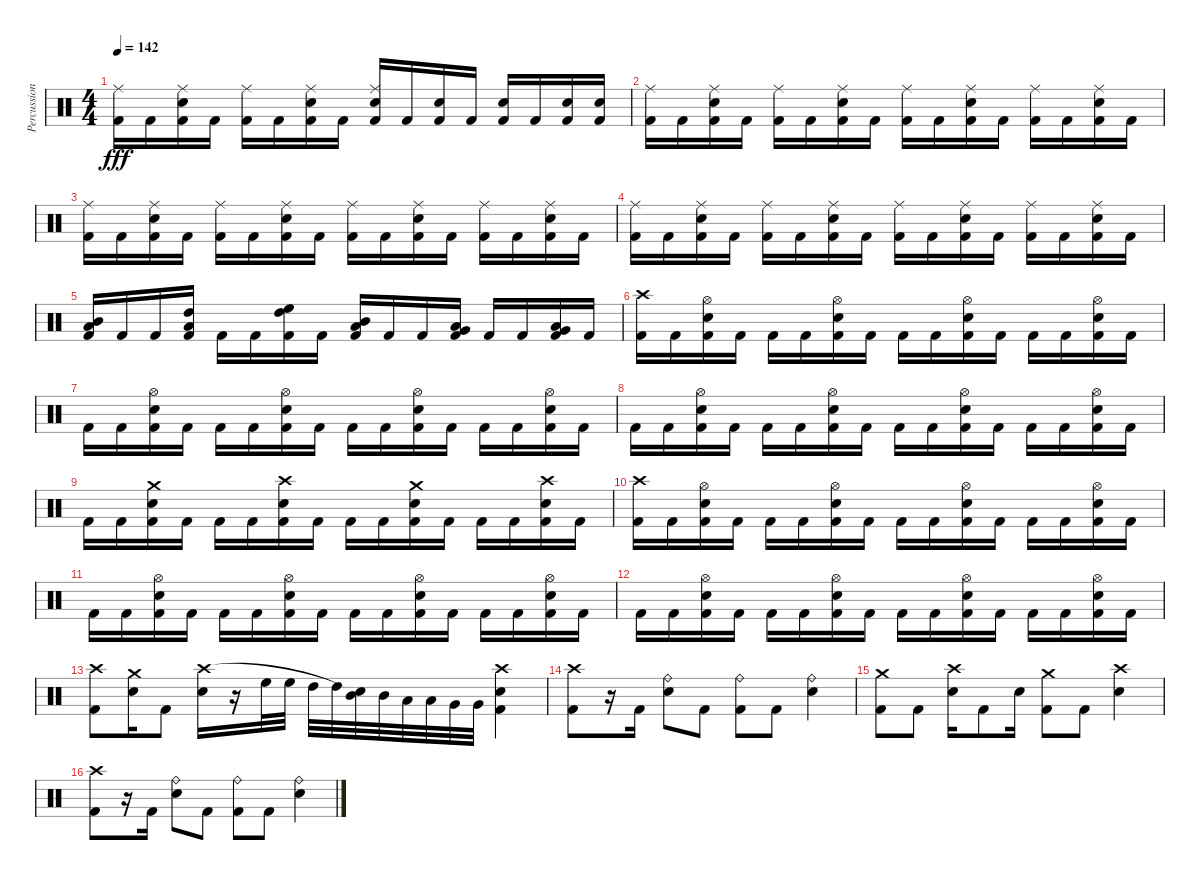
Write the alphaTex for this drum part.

\track ("Percussion" "Percussion") {instrument percussion}
\staff {score}
\articulation defaults
\ts (4 4)
\tempo 142
\clef neutral
\ks c
("Kick (hit) 2" "Ride (middle)").16{dy fff} "Kick (hit) 2".16 ("Kick (hit) 2" "Electric Snare (hit)" "Ride (middle)").16 "Kick (hit) 2".16 ("Kick (hit) 2" "Ride (middle)").16 "Kick (hit) 2".16 ("Kick (hit) 2" "Electric Snare (hit)" "Ride (middle)").16 "Kick (hit) 2".16 ("Kick (hit) 2" "Electric Snare (hit)" "Ride (middle)").16 "Kick (hit) 2".16 ("Kick (hit) 2" "Electric Snare (hit)").16 "Kick (hit) 2".16 ("Kick (hit) 2" "Electric Snare (hit)").16 "Kick (hit) 2".16 ("Kick (hit) 2" "Electric Snare (hit)").16 ("Kick (hit) 2" "Electric Snare (hit)").16 |
("Kick (hit) 2" "Ride (middle)").16 "Kick (hit) 2".16 ("Kick (hit) 2" "Electric Snare (hit)" "Ride (middle)").16 "Kick (hit) 2".16 ("Kick (hit) 2" "Ride (middle)").16 "Kick (hit) 2".16 ("Kick (hit) 2" "Electric Snare (hit)" "Ride (middle)").16 "Kick (hit) 2".16 ("Kick (hit) 2" "Ride (middle)").16 "Kick (hit) 2".16 ("Kick (hit) 2" "Electric Snare (hit)" "Ride (middle)").16 "Kick (hit) 2".16 ("Kick (hit) 2" "Ride (middle)").16 "Kick (hit) 2".16 ("Kick (hit) 2" "Electric Snare (hit)" "Ride (middle)").16 "Kick (hit) 2".16 |
("Kick (hit) 2" "Ride (middle)").16 "Kick (hit) 2".16 ("Kick (hit) 2" "Electric Snare (hit)" "Ride (middle)").16 "Kick (hit) 2".16 ("Kick (hit) 2" "Ride (middle)").16 "Kick (hit) 2".16 ("Kick (hit) 2" "Electric Snare (hit)" "Ride (middle)").16 "Kick (hit) 2".16 ("Kick (hit) 2" "Ride (middle)").16 "Kick (hit) 2".16 ("Kick (hit) 2" "Electric Snare (hit)" "Ride (middle)").16 "Kick (hit) 2".16 ("Kick (hit) 2" "Ride (middle)").16 "Kick (hit) 2".16 ("Kick (hit) 2" "Electric Snare (hit)" "Ride (middle)").16 "Kick (hit) 2".16 |
("Kick (hit) 2" "Ride (middle)").16 "Kick (hit) 2".16 ("Kick (hit) 2" "Electric Snare (hit)" "Ride (middle)").16 "Kick (hit) 2".16 ("Kick (hit) 2" "Ride (middle)").16 "Kick (hit) 2".16 ("Kick (hit) 2" "Electric Snare (hit)" "Ride (middle)").16 "Kick (hit) 2".16 ("Kick (hit) 2" "Ride (middle)").16 "Kick (hit) 2".16 ("Kick (hit) 2" "Electric Snare (hit)" "Ride (middle)").16 "Kick (hit) 2".16 ("Kick (hit) 2" "Ride (middle)").16 "Kick (hit) 2".16 ("Kick (hit) 2" "Electric Snare (hit)" "Ride (middle)").16 "Kick (hit) 2".16 |
("Kick (hit) 2" "Mid Tom (hit)" "Low Tom (hit)").16 "Kick (hit) 2".16 "Kick (hit) 2".16 ("Kick (hit) 2" "High Tom (hit)" "Low Tom (hit)").16 "Kick (hit) 2".16 "Kick (hit) 2".16 ("Kick (hit) 2" "High Floor Tom (hit)" "High Tom (hit)").16 "Kick (hit) 2".16 ("Kick (hit) 2" "Mid Tom (hit)" "Low Tom (hit)").16 "Kick (hit) 2".16 "Kick (hit) 2".16 ("Kick (hit) 2" "Low Tom (hit)" "Very Low Tom (hit)").16 "Kick (hit) 2".16 "Kick (hit) 2".16 ("Kick (hit) 2" "Very Low Tom (hit)" "Low Floor Tom (hit)").16 "Kick (hit) 2".16 |
("Kick (hit) 2" "Crash high (hit)").16 "Kick (hit) 2".16 ("Kick (hit) 2" "Electric Snare (hit)" "Hi-Hat (open)").16 "Kick (hit) 2".16 "Kick (hit) 2".16 "Kick (hit) 2".16 ("Kick (hit) 2" "Electric Snare (hit)" "Hi-Hat (open)").16 "Kick (hit) 2".16 "Kick (hit) 2".16 "Kick (hit) 2".16 ("Kick (hit) 2" "Electric Snare (hit)" "Hi-Hat (open)").16 "Kick (hit) 2".16 "Kick (hit) 2".16 "Kick (hit) 2".16 ("Kick (hit) 2" "Electric Snare (hit)" "Hi-Hat (open)").16 "Kick (hit) 2".16 |
"Kick (hit) 2".16 "Kick (hit) 2".16 ("Kick (hit) 2" "Electric Snare (hit)" "Hi-Hat (open)").16 "Kick (hit) 2".16 "Kick (hit) 2".16 "Kick (hit) 2".16 ("Kick (hit) 2" "Electric Snare (hit)" "Hi-Hat (open)").16 "Kick (hit) 2".16 "Kick (hit) 2".16 "Kick (hit) 2".16 ("Kick (hit) 2" "Electric Snare (hit)" "Hi-Hat (open)").16 "Kick (hit) 2".16 "Kick (hit) 2".16 "Kick (hit) 2".16 ("Kick (hit) 2" "Electric Snare (hit)" "Hi-Hat (open)").16 "Kick (hit) 2".16 |
"Kick (hit) 2".16 "Kick (hit) 2".16 ("Kick (hit) 2" "Electric Snare (hit)" "Hi-Hat (open)").16 "Kick (hit) 2".16 "Kick (hit) 2".16 "Kick (hit) 2".16 ("Kick (hit) 2" "Electric Snare (hit)" "Hi-Hat (open)").16 "Kick (hit) 2".16 "Kick (hit) 2".16 "Kick (hit) 2".16 ("Kick (hit) 2" "Electric Snare (hit)" "Hi-Hat (open)").16 "Kick (hit) 2".16 "Kick (hit) 2".16 "Kick (hit) 2".16 ("Kick (hit) 2" "Electric Snare (hit)" "Hi-Hat (open)").16 "Kick (hit) 2".16 |
"Kick (hit) 2".16 "Kick (hit) 2".16 ("Kick (hit) 2" "Electric Snare (hit)" "Crash medium (hit)").16 "Kick (hit) 2".16 "Kick (hit) 2".16 "Kick (hit) 2".16 ("Kick (hit) 2" "Electric Snare (hit)" "Crash high (hit)").16 "Kick (hit) 2".16 "Kick (hit) 2".16 "Kick (hit) 2".16 ("Kick (hit) 2" "Electric Snare (hit)" "Crash medium (hit)").16 "Kick (hit) 2".16 "Kick (hit) 2".16 "Kick (hit) 2".16 ("Kick (hit) 2" "Electric Snare (hit)" "Crash high (hit)").16 "Kick (hit) 2".16 |
("Kick (hit) 2" "Crash high (hit)").16 "Kick (hit) 2".16 ("Kick (hit) 2" "Electric Snare (hit)" "Hi-Hat (open)").16 "Kick (hit) 2".16 "Kick (hit) 2".16 "Kick (hit) 2".16 ("Kick (hit) 2" "Electric Snare (hit)" "Hi-Hat (open)").16 "Kick (hit) 2".16 "Kick (hit) 2".16 "Kick (hit) 2".16 ("Kick (hit) 2" "Electric Snare (hit)" "Hi-Hat (open)").16 "Kick (hit) 2".16 "Kick (hit) 2".16 "Kick (hit) 2".16 ("Kick (hit) 2" "Electric Snare (hit)" "Hi-Hat (open)").16 "Kick (hit) 2".16 |
"Kick (hit) 2".16 "Kick (hit) 2".16 ("Kick (hit) 2" "Electric Snare (hit)" "Hi-Hat (open)").16 "Kick (hit) 2".16 "Kick (hit) 2".16 "Kick (hit) 2".16 ("Kick (hit) 2" "Electric Snare (hit)" "Hi-Hat (open)").16 "Kick (hit) 2".16 "Kick (hit) 2".16 "Kick (hit) 2".16 ("Kick (hit) 2" "Electric Snare (hit)" "Hi-Hat (open)").16 "Kick (hit) 2".16 "Kick (hit) 2".16 "Kick (hit) 2".16 ("Kick (hit) 2" "Electric Snare (hit)" "Hi-Hat (open)").16 "Kick (hit) 2".16 |
"Kick (hit) 2".16 "Kick (hit) 2".16 ("Kick (hit) 2" "Electric Snare (hit)" "Hi-Hat (open)").16 "Kick (hit) 2".16 "Kick (hit) 2".16 "Kick (hit) 2".16 ("Kick (hit) 2" "Electric Snare (hit)" "Hi-Hat (open)").16 "Kick (hit) 2".16 "Kick (hit) 2".16 "Kick (hit) 2".16 ("Kick (hit) 2" "Electric Snare (hit)" "Hi-Hat (open)").16 "Kick (hit) 2".16 "Kick (hit) 2".16 "Kick (hit) 2".16 ("Kick (hit) 2" "Electric Snare (hit)" "Hi-Hat (open)").16 "Kick (hit) 2".16 |
("Kick (hit) 2" "Crash high (hit)").8 ("Electric Snare (hit)" "Crash medium (hit)").16 "Kick (hit) 2".8 ("Electric Snare (hit)" "Crash high (hit)").16 r.16 "High Floor Tom (hit)".32 "High Floor Tom (hit)".32 "High Tom (hit)".32 "High Tom (hit)".32 ("Mid Tom (hit)" "Snare (hit)"{t}).32 "Mid Tom (hit)".32 "Low Tom (hit)".32 "Low Tom (hit)".32 "Very Low Tom (hit)".32 "Very Low Tom (hit)".32 ("Kick (hit) 2" "Electric Snare (hit)" "Crash high (hit)").4 |
("Kick (hit) 2" "Crash high (hit)").8 r.16 "Kick (hit) 2".16 ("Electric Snare (hit)" "Ride (bell)").8 "Kick (hit) 2".8 ("Kick (hit) 2" "Ride (bell)").8 "Kick (hit) 2".8 ("Electric Snare (hit)" "Ride (bell)").4 |
("Kick (hit) 2" "Crash medium (hit)").8 "Kick (hit) 2".8 ("Electric Snare (hit)" "Crash high (hit)").16 "Kick (hit) 2".8 "Electric Snare (hit)".16 ("Kick (hit) 2" "Crash medium (hit)").8 "Kick (hit) 2".8 ("Electric Snare (hit)" "Crash high (hit)").4 |
("Kick (hit) 2" "Crash high (hit)").8 r.16 "Kick (hit) 2".16 ("Electric Snare (hit)" "Ride (bell)").8 "Kick (hit) 2".8 ("Kick (hit) 2" "Ride (bell)").8 "Kick (hit) 2".8 ("Electric Snare (hit)" "Ride (bell)").4
